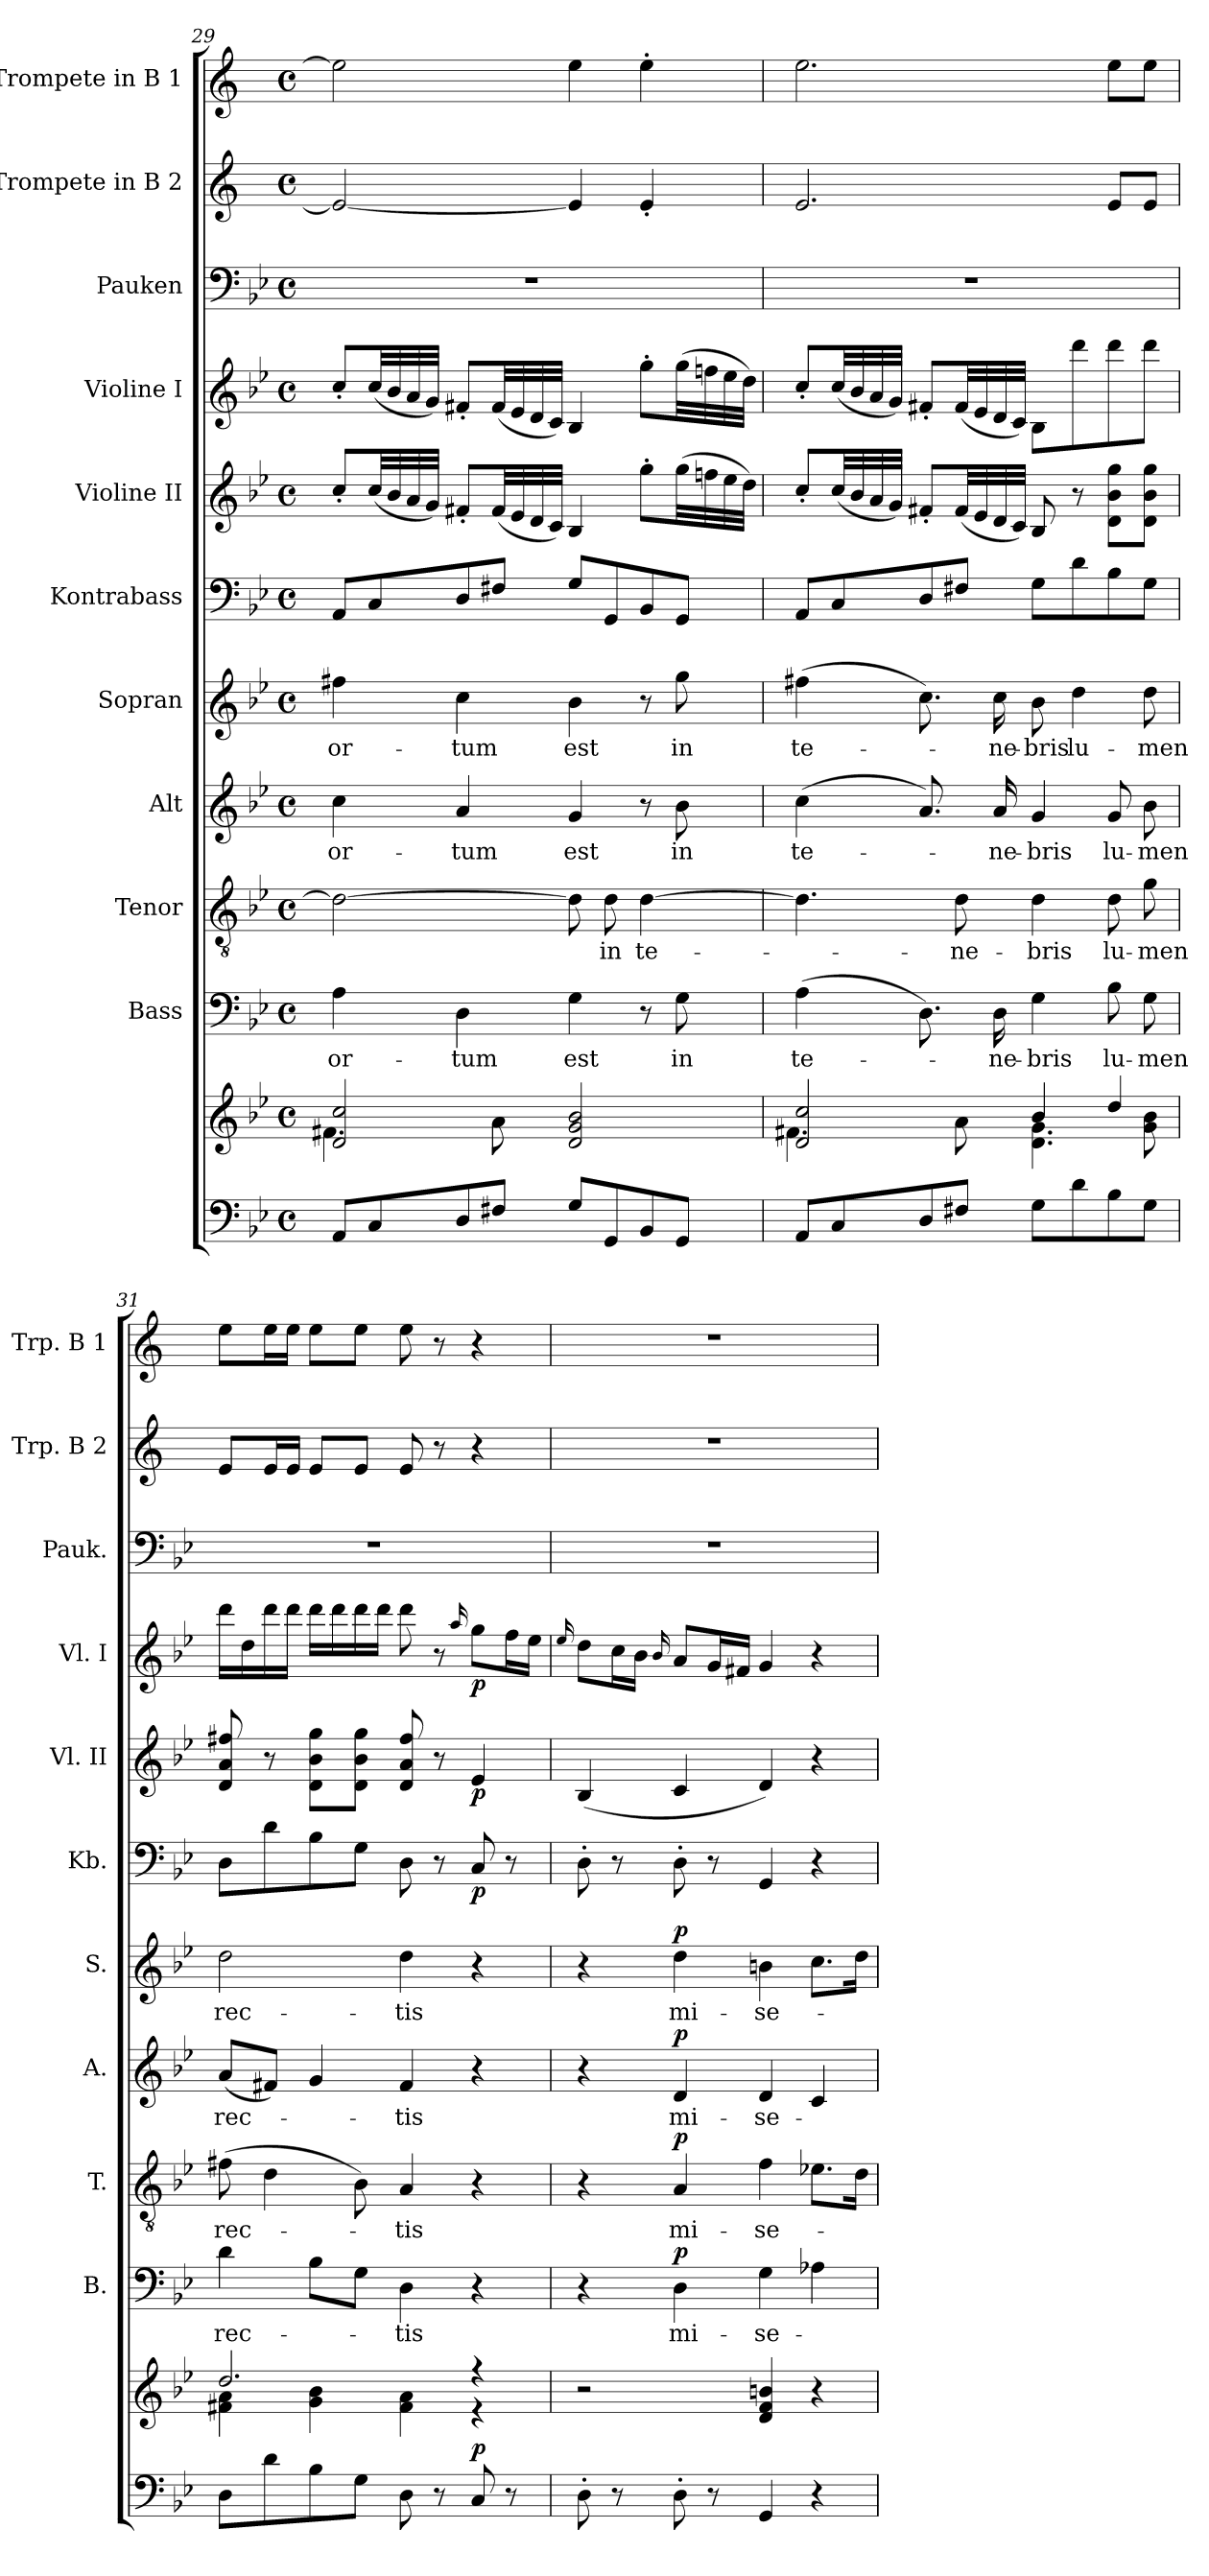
**kern	**kern	**dynam	**kern	**text	**dynam	**kern	**text	**dynam	**kern	**text	**dynam	**kern	**text	**dynam	**kern	**dynam	**kern	**dynam	**kern	**dynam	**kern	**kern	**kern
*part11	*part11	*part11	*part10	*part10	*part10	*part9	*part9	*part9	*part8	*part8	*part8	*part7	*part7	*part7	*part6	*part6	*part5	*part5	*part4	*part4	*part3	*part2	*part1
*staff12	*staff11	*staff11/12	*staff10	*staff10	*staff10	*staff9	*staff9	*staff9	*staff8	*staff8	*staff8	*staff7	*staff7	*staff7	*staff6	*staff6	*staff5	*staff5	*staff4	*staff4	*staff3	*staff2	*staff1
*	*	*	*I"Bass	*	*	*I"Tenor	*	*	*I"Alt	*	*	*I"Sopran	*	*	*I"Kontrabass	*	*I"Violine II	*	*I"Violine I	*	*I"Pauken	*I"Trompete in B 2	*I"Trompete in B 1
*	*	*	*I'B.	*	*	*I'T.	*	*	*I'A.	*	*	*I'S.	*	*	*I'Kb.	*	*I'Vl. II	*	*I'Vl. I	*	*I'Pauk.	*I'Trp. B 2	*I'Trp. B 1
*clefF4	*clefG2	*	*clefF4	*	*	*clefGv2	*	*	*clefG2	*	*	*clefG2	*	*	*clefF4	*	*clefG2	*	*clefG2	*	*clefF4	*clefG2	*clefG2
*	*	*	*	*	*	*	*	*	*	*	*	*	*	*	*ITrd7c12	*	*	*	*	*	*	*ITrd1c2	*ITrd1c2
*k[b-e-]	*k[b-e-]	*	*k[b-e-]	*	*	*k[b-e-]	*	*	*k[b-e-]	*	*	*k[b-e-]	*	*	*k[b-e-]	*	*k[b-e-]	*	*k[b-e-]	*	*k[b-e-]	*k[b-e-]	*k[b-e-]
*B-:	*B-:	*	*B-:	*	*	*B-:	*	*	*B-:	*	*	*B-:	*	*	*B-:	*	*B-:	*	*B-:	*	*B-:	*B-:	*B-:
*M4/4	*M4/4	*	*M4/4	*	*	*M4/4	*	*	*M4/4	*	*	*M4/4	*	*	*M4/4	*	*M4/4	*	*M4/4	*	*M4/4	*M4/4	*M4/4
*met(c)	*met(c)	*	*met(c)	*	*	*met(c)	*	*	*met(c)	*	*	*met(c)	*	*	*met(c)	*	*met(c)	*	*met(c)	*	*met(c)	*met(c)	*met(c)
=29	=29	=29	=29	=29	=29	=29	=29	=29	=29	=29	=29	=29	=29	=29	=29	=29	=29	=29	=29	=29	=29	=29	=29
*	*^	*	*	*	*	*	*	*	*	*	*	*	*	*	*	*	*	*	*	*	*	*	*
!	!	!	!	!	!LO:LY:b	!	!	!	!	!	!LO:LY:b	!	!	!LO:LY:b	!	!	!	!	!	!	!	!	!	!
8AA/L	2d/ 2cc/	4.f#X\	.	4A\	-or-	.	2d\_	.	.	4cc\	-or-	.	4ff#X\	-or-	.	8AAA/L	.	8cc'</L	.	8cc'</L	.	1r	2d/_	2dd\]
8C/	.	.	.	.	.	.	.	.	.	.	.	.	.	.	.	8CC/	.	(<32cc/LL	.	(<32cc/LL	.	.	.	.
.	.	.	.	.	.	.	.	.	.	.	.	.	.	.	.	.	.	32b-/	.	32b-/	.	.	.	.
.	.	.	.	.	.	.	.	.	.	.	.	.	.	.	.	.	.	32a/	.	32a/	.	.	.	.
.	.	.	.	.	.	.	.	.	.	.	.	.	.	.	.	.	.	32g/JJJ)	.	32g/JJJ)	.	.	.	.
!	!	!	!	!	!LO:LY:b	!	!	!	!	!	!LO:LY:b	!	!	!LO:LY:b	!	!	!	!	!	!	!	!	!	!
8D/	.	.	.	4D\	-tum	.	.	.	.	4a/	-tum	.	4cc\	-tum	.	8DD/	.	8f#X'</L	.	8f#X'</L	.	.	.	.
8F#X/J	.	8a\	.	.	.	.	.	.	.	.	.	.	.	.	.	8FF#X/J	.	(<32f#/LL	.	(<32f#/LL	.	.	.	.
.	.	.	.	.	.	.	.	.	.	.	.	.	.	.	.	.	.	32e-/	.	32e-/	.	.	.	.
.	.	.	.	.	.	.	.	.	.	.	.	.	.	.	.	.	.	32d/	.	32d/	.	.	.	.
.	.	.	.	.	.	.	.	.	.	.	.	.	.	.	.	.	.	32c/JJJ)	.	32c/JJJ)	.	.	.	.
!	!	!	!	!	!LO:LY:b	!	!	!	!	!	!LO:LY:b	!	!	!LO:LY:b	!	!	!	!	!	!	!	!	!	!
8G/L	2d/ 2g/ 2b-/	2ryy	.	4G\	est	.	8d\]	.	.	4g/	est	.	4b-\	est	.	8GG/L	.	4B-/	.	4B-/	.	.	4d/]	4dd\
!	!	!	!	!	!	!	!	!LO:LY:b	!	!	!	!	!	!	!	!	!	!	!	!	!	!	!	!
8GG/	.	.	.	.	.	.	8d\	in	.	.	.	.	.	.	.	8GGG/	.	.	.	.	.	.	.	.
!	!	!	!	!	!	!	!	!LO:LY:b	!	!	!	!	!	!	!	!	!	!	!	!	!	!	!	!
8BB-/	.	.	.	8r	.	.	[4d\	te-	.	8r	.	.	8r	.	.	8BBB-/	.	8gg'>\L	.	8gg'>\L	.	.	4d'</	4dd'>\
!	!	!	!	!	!LO:LY:b	!	!	!	!	!	!LO:LY:b	!	!	!LO:LY:b	!	!	!	!	!	!	!	!	!	!
8GG/J	.	.	.	8G\	in	.	.	.	.	8b-\	in	.	8gg\	in	.	8GGG/J	.	(>32gg\LL	.	(>32gg\LL	.	.	.	.
.	.	.	.	.	.	.	.	.	.	.	.	.	.	.	.	.	.	32ffn\	.	32ffn\	.	.	.	.
.	.	.	.	.	.	.	.	.	.	.	.	.	.	.	.	.	.	32ee-\	.	32ee-\	.	.	.	.
.	.	.	.	.	.	.	.	.	.	.	.	.	.	.	.	.	.	32dd\JJJ)	.	32dd\JJJ)	.	.	.	.
!!LO:PB:g=z
=30	=30	=30	=30	=30	=30	=30	=30	=30	=30	=30	=30	=30	=30	=30	=30	=30	=30	=30	=30	=30	=30	=30	=30	=30
!	!	!	!	!	!LO:LY:b	!	!	!	!	!	!LO:LY:b	!	!	!LO:LY:b	!	!	!	!	!	!	!	!	!	!
8AA/L	2d/ 2cc/	4.f#X\	.	(>4A\	te-	.	4.d\]	.	.	(>4cc\	te-	.	(>4ff#X\	te-	.	8AAA/L	.	8cc'</L	.	8cc'</L	.	1r	2.d/	2.dd\
8C/	.	.	.	.	.	.	.	.	.	.	.	.	.	.	.	8CC/	.	(<32cc/LL	.	(<32cc/LL	.	.	.	.
.	.	.	.	.	.	.	.	.	.	.	.	.	.	.	.	.	.	32b-/	.	32b-/	.	.	.	.
.	.	.	.	.	.	.	.	.	.	.	.	.	.	.	.	.	.	32a/	.	32a/	.	.	.	.
.	.	.	.	.	.	.	.	.	.	.	.	.	.	.	.	.	.	32g/JJJ)	.	32g/JJJ)	.	.	.	.
8D/	.	.	.	8.D\)	.	.	.	.	.	8.a/)	.	.	8.cc\)	.	.	8DD/	.	8f#X'</L	.	8f#X'</L	.	.	.	.
!	!	!	!	!	!	!	!	!LO:LY:b	!	!	!	!	!	!	!	!	!	!	!	!	!	!	!	!
8F#X/J	.	8a\	.	.	.	.	8d\	-ne-	.	.	.	.	.	.	.	8FF#X/J	.	(<32f#/LL	.	(<32f#/LL	.	.	.	.
.	.	.	.	.	.	.	.	.	.	.	.	.	.	.	.	.	.	32e-/	.	32e-/	.	.	.	.
!	!	!	!	!	!LO:LY:b	!	!	!	!	!	!LO:LY:b	!	!	!LO:LY:b	!	!	!	!	!	!	!	!	!	!
.	.	.	.	16D\	-ne-	.	.	.	.	16a/	-ne-	.	16cc\	-ne-	.	.	.	32d/	.	32d/	.	.	.	.
.	.	.	.	.	.	.	.	.	.	.	.	.	.	.	.	.	.	32c/JJJ)	.	32c/JJJ)	.	.	.	.
!	!	!	!	!	!LO:LY:b	!	!	!LO:LY:b	!	!	!LO:LY:b	!	!	!LO:LY:b	!	!	!	!	!	!	!	!	!	!
8G\L	4b-/	4.d\ 4.g\	.	4G\	-bris	.	4d\	-bris	.	4g/	-bris	.	8b-\	-bris	.	8GG\L	.	8B-/	.	8B-\L	.	.	.	.
!	!	!	!	!	!	!	!	!	!	!	!	!	!	!LO:LY:b	!	!	!	!	!	!	!	!	!	!
8d\	.	.	.	.	.	.	.	.	.	.	.	.	4dd\	lu-	.	8D\	.	8r	.	8ddd\	.	.	.	.
!	!	!	!	!	!LO:LY:b	!	!	!LO:LY:b	!	!	!LO:LY:b	!	!	!	!	!	!	!	!	!	!	!	!	!
8B-\	4dd/	.	.	8B-\	lu-	.	8d\	lu-	.	8g/	lu-	.	.	.	.	8BB-\	.	8d\ 8b-\ 8gg\L	.	8ddd\	.	.	8d/L	8dd\L
!	!	!	!	!	!LO:LY:b	!	!	!LO:LY:b	!	!	!LO:LY:b	!	!	!LO:LY:b	!	!	!	!	!	!	!	!	!	!
8G\J	.	8g\ 8b-\	.	8G\	-men	.	8g\	-men	.	8b-\	-men	.	8dd\	-men	.	8GG\J	.	8d\ 8b-\ 8gg\J	.	8ddd\J	.	.	8d/J	8dd\J
=31	=31	=31	=31	=31	=31	=31	=31	=31	=31	=31	=31	=31	=31	=31	=31	=31	=31	=31	=31	=31	=31	=31	=31	=31
!	!	!	!	!	!LO:LY:b	!	!	!LO:LY:b	!	!	!LO:LY:b	!	!	!LO:LY:b	!	!	!	!	!	!	!	!	!	!
8D\L	2.dd/	4f#X\ 4a\	.	4d\	rec-	.	(>8f#X\	rec-	.	(<8a/L	rec-	.	2dd\	rec-	.	8DD\L	.	8d/ 8a/ 8ff#X/	.	16ddd\LL	.	1r	8d/L	8dd\L
.	.	.	.	.	.	.	.	.	.	.	.	.	.	.	.	.	.	.	.	16dd\	.	.	.	.
8d\	.	.	.	.	.	.	4d\	.	.	8f#X/J)	.	.	.	.	.	8D\	.	8r	.	16ddd\	.	.	16d/L	16dd\L
.	.	.	.	.	.	.	.	.	.	.	.	.	.	.	.	.	.	.	.	16ddd\JJ	.	.	16d/JJ	16dd\JJ
8B-\	.	4g\ 4b-\	.	8B-\L	.	.	.	.	.	4g/	.	.	.	.	.	8BB-\	.	8d\ 8b-\ 8gg\L	.	16ddd\LL	.	.	8d/L	8dd\L
.	.	.	.	.	.	.	.	.	.	.	.	.	.	.	.	.	.	.	.	16ddd\	.	.	.	.
8G\J	.	.	.	8G\J	.	.	8B-\)	.	.	.	.	.	.	.	.	8GG\J	.	8d\ 8b-\ 8gg\J	.	16ddd\	.	.	8d/J	8dd\J
.	.	.	.	.	.	.	.	.	.	.	.	.	.	.	.	.	.	.	.	16ddd\JJ	.	.	.	.
!	!	!	!	!	!LO:LY:b	!	!	!LO:LY:b	!	!	!LO:LY:b	!	!	!LO:LY:b	!	!	!	!	!	!	!	!	!	!
8D\	.	4f#\ 4a\	.	4D\	-tis	.	4A/	-tis	.	4f#/	-tis	.	4dd\	-tis	.	8DD\	.	8d/ 8a/ 8ff#/	.	8ddd\	.	.	8d/	8dd\
8r	.	.	.	.	.	.	.	.	.	.	.	.	.	.	.	8r	.	8r	.	8r	.	.	8r	8r
.	.	.	.	.	.	.	.	.	.	.	.	.	.	.	.	.	.	.	.	16qqaa/	.	.	.	.
!	!	!	!LO:DY:a=2	!	!	!	!	!	!	!	!	!	!	!	!	!	!LO:DY:b	!	!LO:DY:b	!	!LO:DY:b	!	!	!
8C/	4r	4r	p	4r	.	.	4r	.	.	4r	.	.	4r	.	.	8CC/	p	4e-/	p	8gg\L	p	.	4r	4r
8r	.	.	.	.	.	.	.	.	.	.	.	.	.	.	.	8r	.	.	.	16ff\L	.	.	.	.
.	.	.	.	.	.	.	.	.	.	.	.	.	.	.	.	.	.	.	.	16ee-\JJ	.	.	.	.
*	*v	*v	*	*	*	*	*	*	*	*	*	*	*	*	*	*	*	*	*	*	*	*	*	*
!!LO:PB:g=z
=32	=32	=32	=32	=32	=32	=32	=32	=32	=32	=32	=32	=32	=32	=32	=32	=32	=32	=32	=32	=32	=32	=32	=32
.	.	.	.	.	.	.	.	.	.	.	.	.	.	.	.	.	.	.	16qqee-/	.	.	.	.
8D'>\	2r	.	4r	.	.	4r	.	.	4r	.	.	4r	.	.	8DD'>\	.	(<4B-/	.	8dd\L	.	1r	1r	1r
8r	.	.	.	.	.	.	.	.	.	.	.	.	.	.	8r	.	.	.	16cc\L	.	.	.	.
.	.	.	.	.	.	.	.	.	.	.	.	.	.	.	.	.	.	.	16b-\JJ	.	.	.	.
.	.	.	.	.	.	.	.	.	.	.	.	.	.	.	.	.	.	.	16qqb-/	.	.	.	.
!	!	!	!	!LO:LY:b	!LO:DY:a	!	!LO:LY:b	!LO:DY:a	!	!LO:LY:b	!LO:DY:a	!	!LO:LY:b	!LO:DY:a	!	!	!	!	!	!	!	!	!
8D'>\	.	.	4D\	mi-	p	4A/	mi-	p	4d/	mi-	p	4dd\	mi-	p	8DD'>\	.	4c/	.	8a/L	.	.	.	.
8r	.	.	.	.	.	.	.	.	.	.	.	.	.	.	8r	.	.	.	16g/L	.	.	.	.
.	.	.	.	.	.	.	.	.	.	.	.	.	.	.	.	.	.	.	16f#X/JJ	.	.	.	.
!	!	!	!	!LO:LY:b	!	!	!LO:LY:b	!	!	!LO:LY:b	!	!	!LO:LY:b	!	!	!	!	!	!	!	!	!	!
4GG/	4d/ 4f/ 4bn/	.	4G\	-se-	.	4f\	-se-	.	4d/	-se-	.	4bn\	-se-	.	4GGG/	.	4d/)	.	4g/	.	.	.	.
4r	4r	.	4A-X\	.	.	8.e-X\L	.	.	4c/	.	.	8.cc\L	.	.	4r	.	4r	.	4r	.	.	.	.
.	.	.	.	.	.	16d\Jk	.	.	.	.	.	16dd\Jk	.	.	.	.	.	.	.	.	.	.	.
=	=	=	=	=	=	=	=	=	=	=	=	=	=	=	=	=	=	=	=	=	=	=	=
*-	*-	*-	*-	*-	*-	*-	*-	*-	*-	*-	*-	*-	*-	*-	*-	*-	*-	*-	*-	*-	*-	*-	*-
